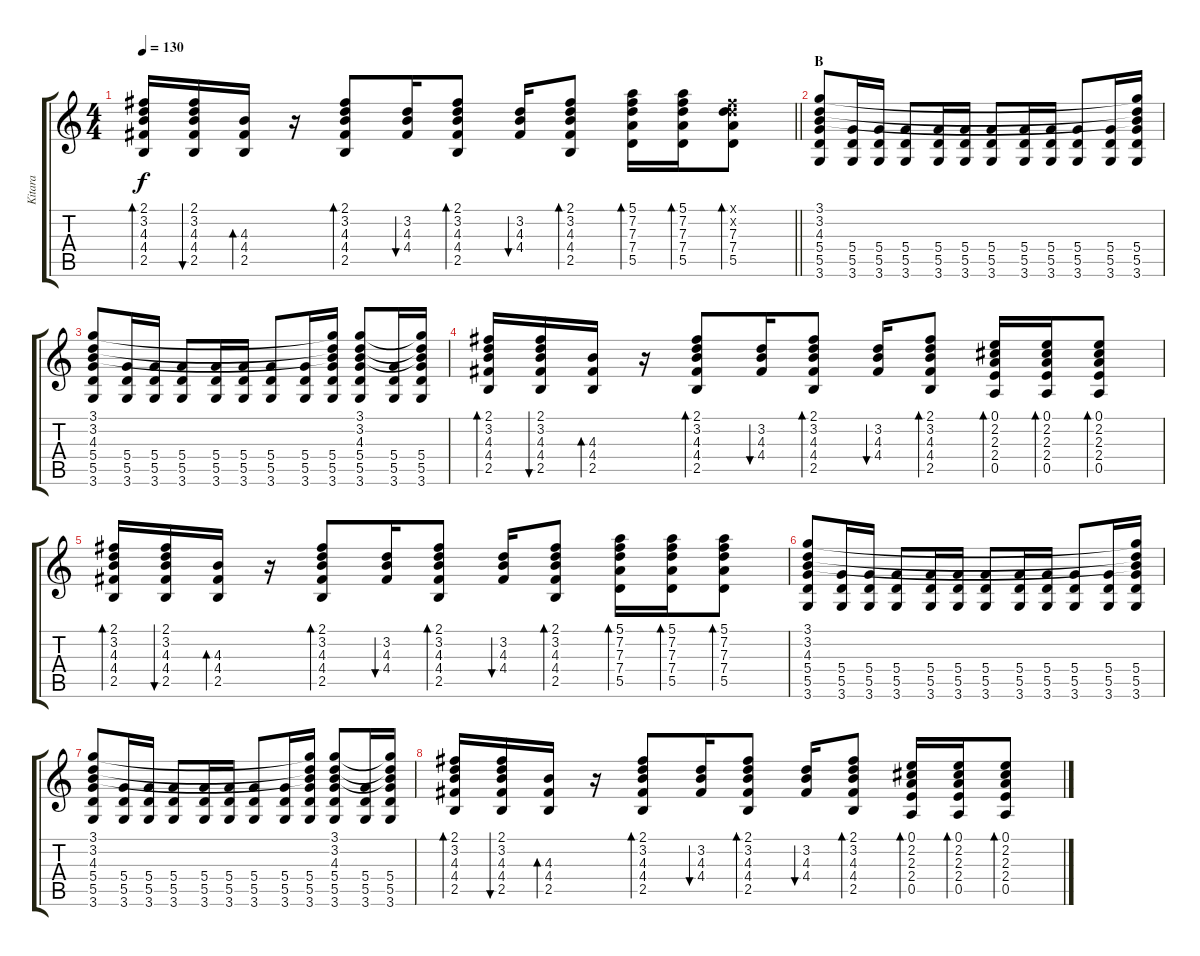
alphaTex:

\track ("Kitara" "Kitara") {instrument electricguitarclean}
\staff {score tabs}
\tuning (E4 B3 G3 D3 A2 E2) {hide}
\ts (4 4)
\tempo 130
\clef g2
\barLineRight lightlight
\ks c
(2.1 3.2 4.3 4.4 2.5).16{bd 60 dy f} (2.1 3.2 4.3 4.4 2.5).16{bu 60} (4.3 4.4 2.5).16{bd 60} r.16 (2.1 3.2 4.3 4.4 2.5).8{bd 60} (3.2 4.3 4.4).16{bu 60} (2.1 3.2 4.3 4.4 2.5).8{bd 60} (3.2 4.3 4.4).16{bu 60} (2.1 3.2 4.3 4.4 2.5).8{bd 60} (5.1 7.2 7.3 7.4 5.5).16{bd 60} (5.1 7.2 7.3 7.4 5.5).16{bd 60} (2.1{x} 3.2{x} 7.3 7.4 5.5).8{bd 60} |
\section ("" "B")
(3.1 3.2 4.3 5.4 5.5 3.6).8 (5.4 5.5 3.6).16 (5.4 5.5 3.6).16 (5.4 5.5 3.6).8 (5.4 5.5 3.6).16 (5.4 5.5 3.6).16 (5.4 5.5 3.6).8 (5.4 5.5 3.6).16 (5.4 5.5 3.6).16 (5.4 5.5 3.6).8 (5.4 5.5 3.6).16 (3.1{t} 3.2{t} 4.3{t} 5.4 5.5 3.6).16 |
(3.1 3.2 4.3 5.4 5.5 3.6).8 (5.4 5.5 3.6).16 (5.4 5.5 3.6).16 (5.4 5.5 3.6).8 (5.4 5.5 3.6).16 (5.4 5.5 3.6).16 (5.4 5.5 3.6).8 (5.4 5.5 3.6).16 (3.1{t} 3.2{t} 4.3{t} 5.4 5.5 3.6).16 (3.1 3.2 4.3 5.4 5.5 3.6).8 (5.4 5.5 3.6).16 (3.1{t} 3.2{t} 4.3{t} 5.4 5.5 3.6).16 |
(2.1 3.2 4.3 4.4 2.5).16{bd 60} (2.1 3.2 4.3 4.4 2.5).16{bu 60} (4.3 4.4 2.5).16{bd 60} r.16 (2.1 3.2 4.3 4.4 2.5).8{bd 60} (3.2 4.3 4.4).16{bu 60} (2.1 3.2 4.3 4.4 2.5).8{bd 60} (3.2 4.3 4.4).16{bu 60} (2.1 3.2 4.3 4.4 2.5).8{bd 60} (0.1 2.2 2.3 2.4 0.5).16{bd 60} (0.1 2.2 2.3 2.4 0.5).16{bd 60} (0.1 2.2 2.3 2.4 0.5).8{bd 60} |
(2.1 3.2 4.3 4.4 2.5).16{bd 60} (2.1 3.2 4.3 4.4 2.5).16{bu 60} (4.3 4.4 2.5).16{bd 60} r.16 (2.1 3.2 4.3 4.4 2.5).8{bd 60} (3.2 4.3 4.4).16{bu 60} (2.1 3.2 4.3 4.4 2.5).8{bd 60} (3.2 4.3 4.4).16{bu 60} (2.1 3.2 4.3 4.4 2.5).8{bd 60} (5.1 7.2 7.3 7.4 5.5).16{bd 60} (5.1 7.2 7.3 7.4 5.5).16{bd 60} (5.1 7.2 7.3 7.4 5.5).8{bd 60} |
(3.1 3.2 4.3 5.4 5.5 3.6).8 (5.4 5.5 3.6).16 (5.4 5.5 3.6).16 (5.4 5.5 3.6).8 (5.4 5.5 3.6).16 (5.4 5.5 3.6).16 (5.4 5.5 3.6).8 (5.4 5.5 3.6).16 (5.4 5.5 3.6).16 (5.4 5.5 3.6).8 (5.4 5.5 3.6).16 (3.1{t} 3.2{t} 4.3{t} 5.4 5.5 3.6).16 |
(3.1 3.2 4.3 5.4 5.5 3.6).8 (5.4 5.5 3.6).16 (5.4 5.5 3.6).16 (5.4 5.5 3.6).8 (5.4 5.5 3.6).16 (5.4 5.5 3.6).16 (5.4 5.5 3.6).8 (5.4 5.5 3.6).16 (3.1{t} 3.2{t} 4.3{t} 5.4 5.5 3.6).16 (3.1 3.2 4.3 5.4 5.5 3.6).8 (5.4 5.5 3.6).16 (3.1{t} 3.2{t} 4.3{t} 5.4 5.5 3.6).16 |
(2.1 3.2 4.3 4.4 2.5).16{bd 60} (2.1 3.2 4.3 4.4 2.5).16{bu 60} (4.3 4.4 2.5).16{bd 60} r.16 (2.1 3.2 4.3 4.4 2.5).8{bd 60} (3.2 4.3 4.4).16{bu 60} (2.1 3.2 4.3 4.4 2.5).8{bd 60} (3.2 4.3 4.4).16{bu 60} (2.1 3.2 4.3 4.4 2.5).8{bd 60} (0.1 2.2 2.3 2.4 0.5).16{bd 60} (0.1 2.2 2.3 2.4 0.5).16{bd 60} (0.1 2.2 2.3 2.4 0.5).8{bd 60}
